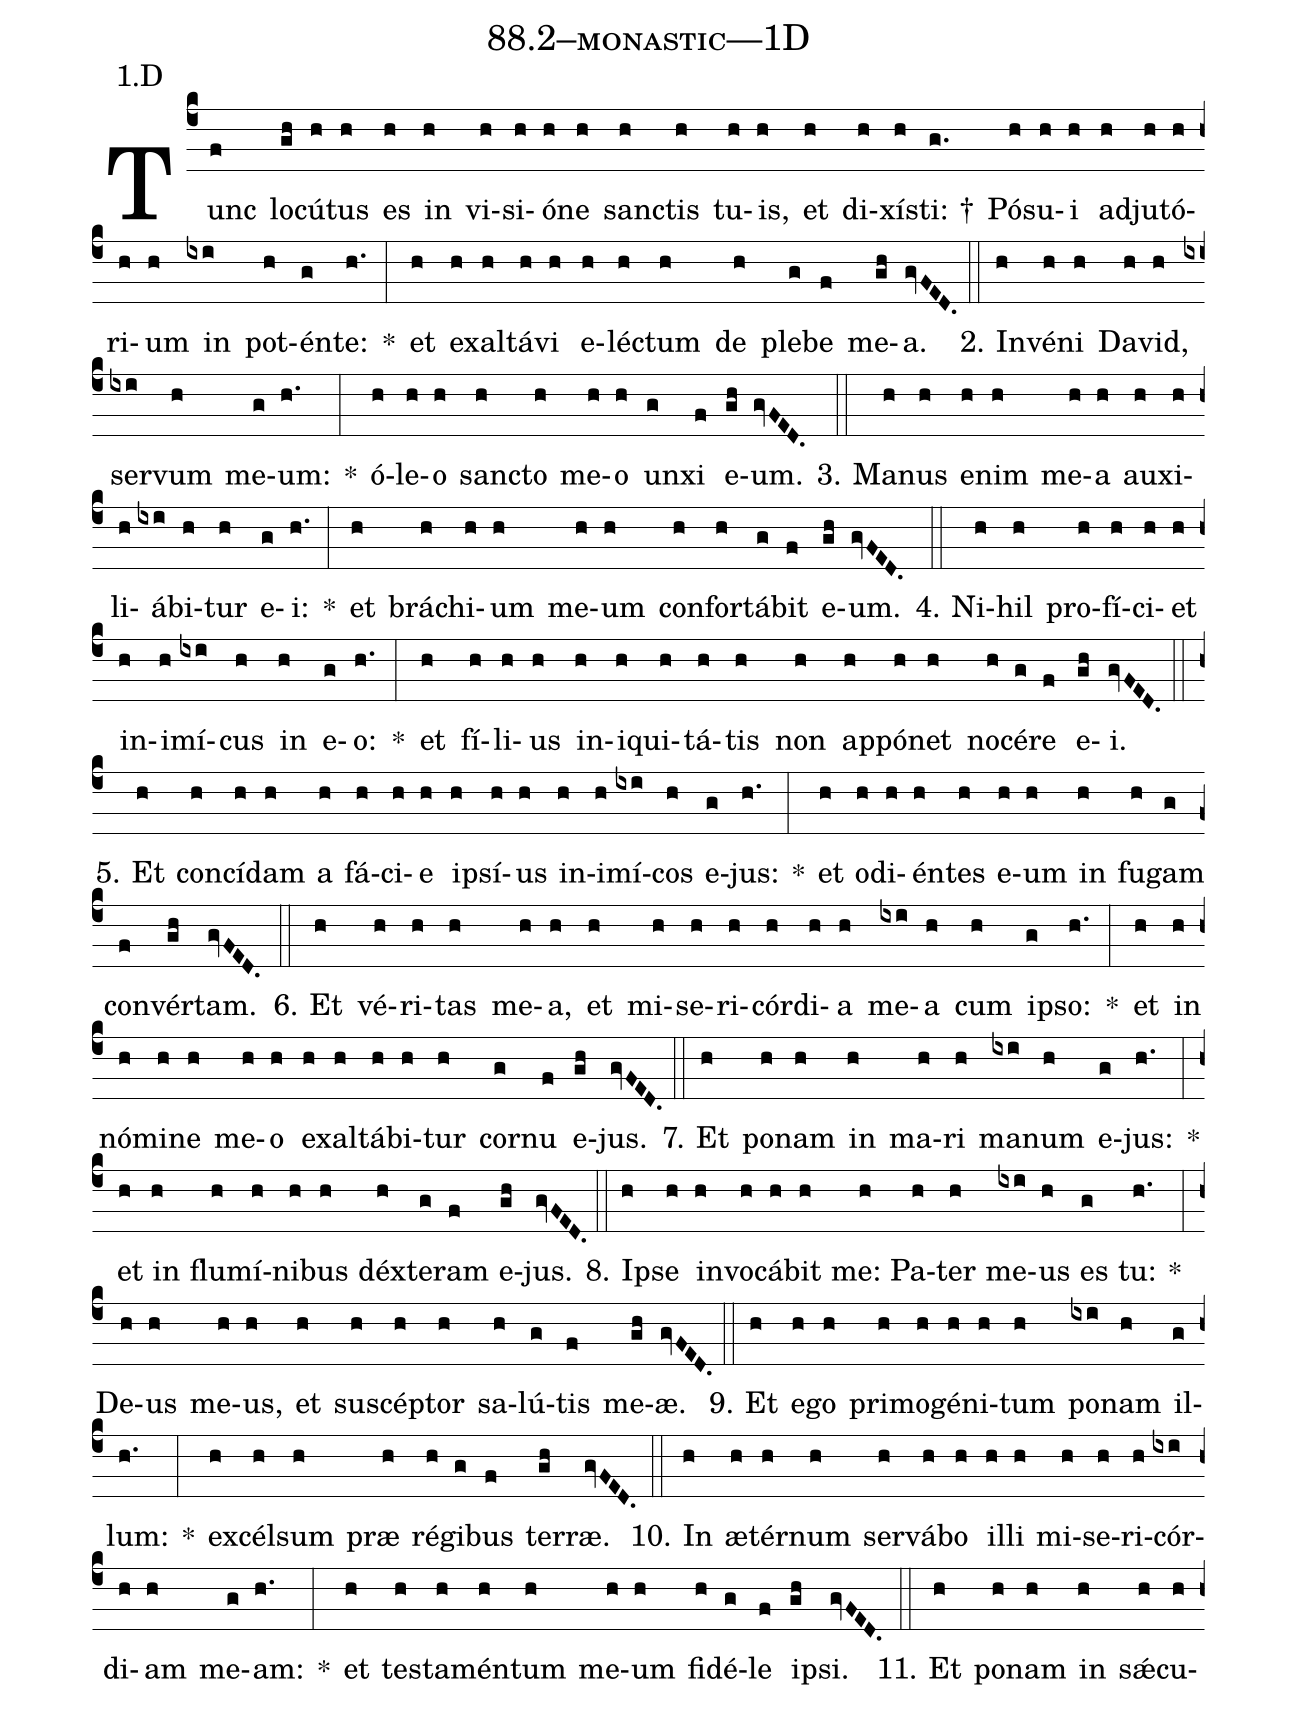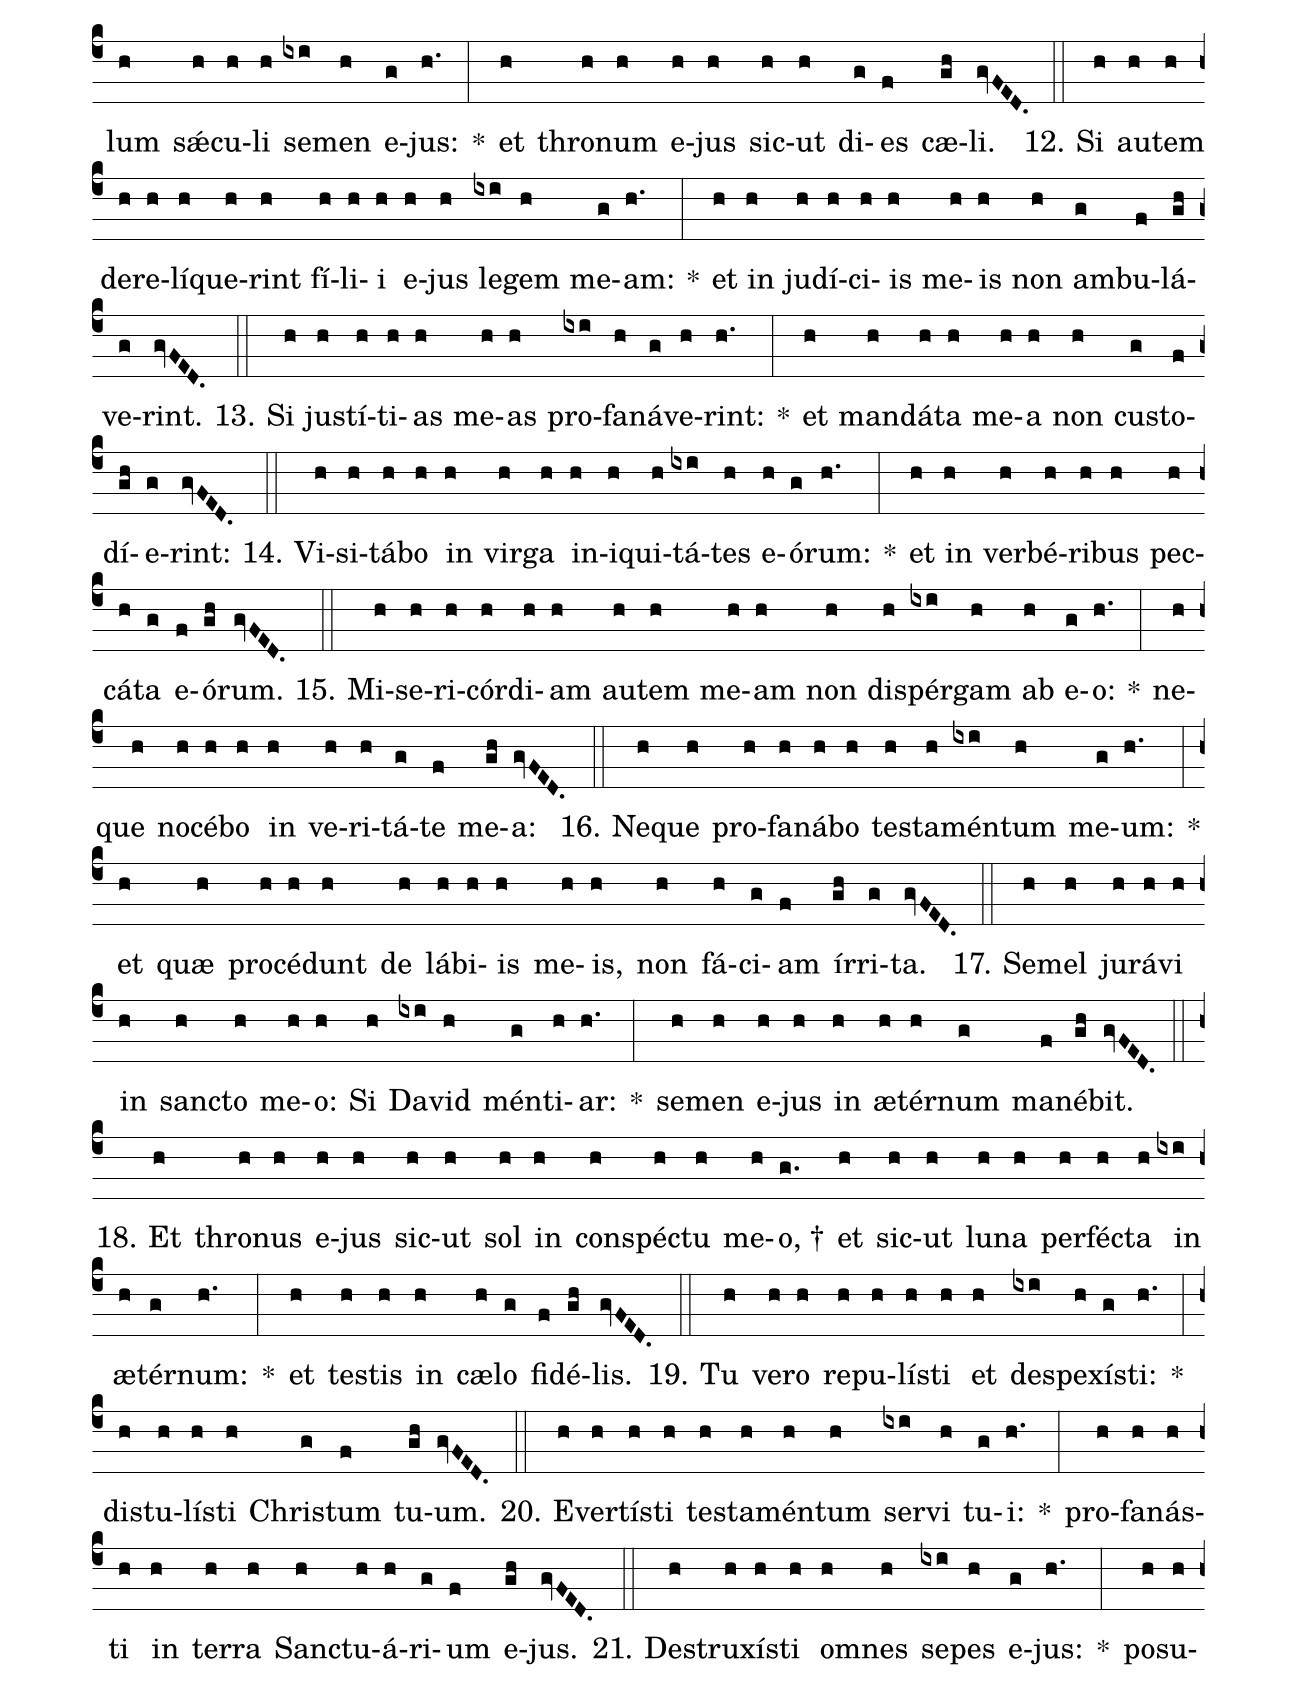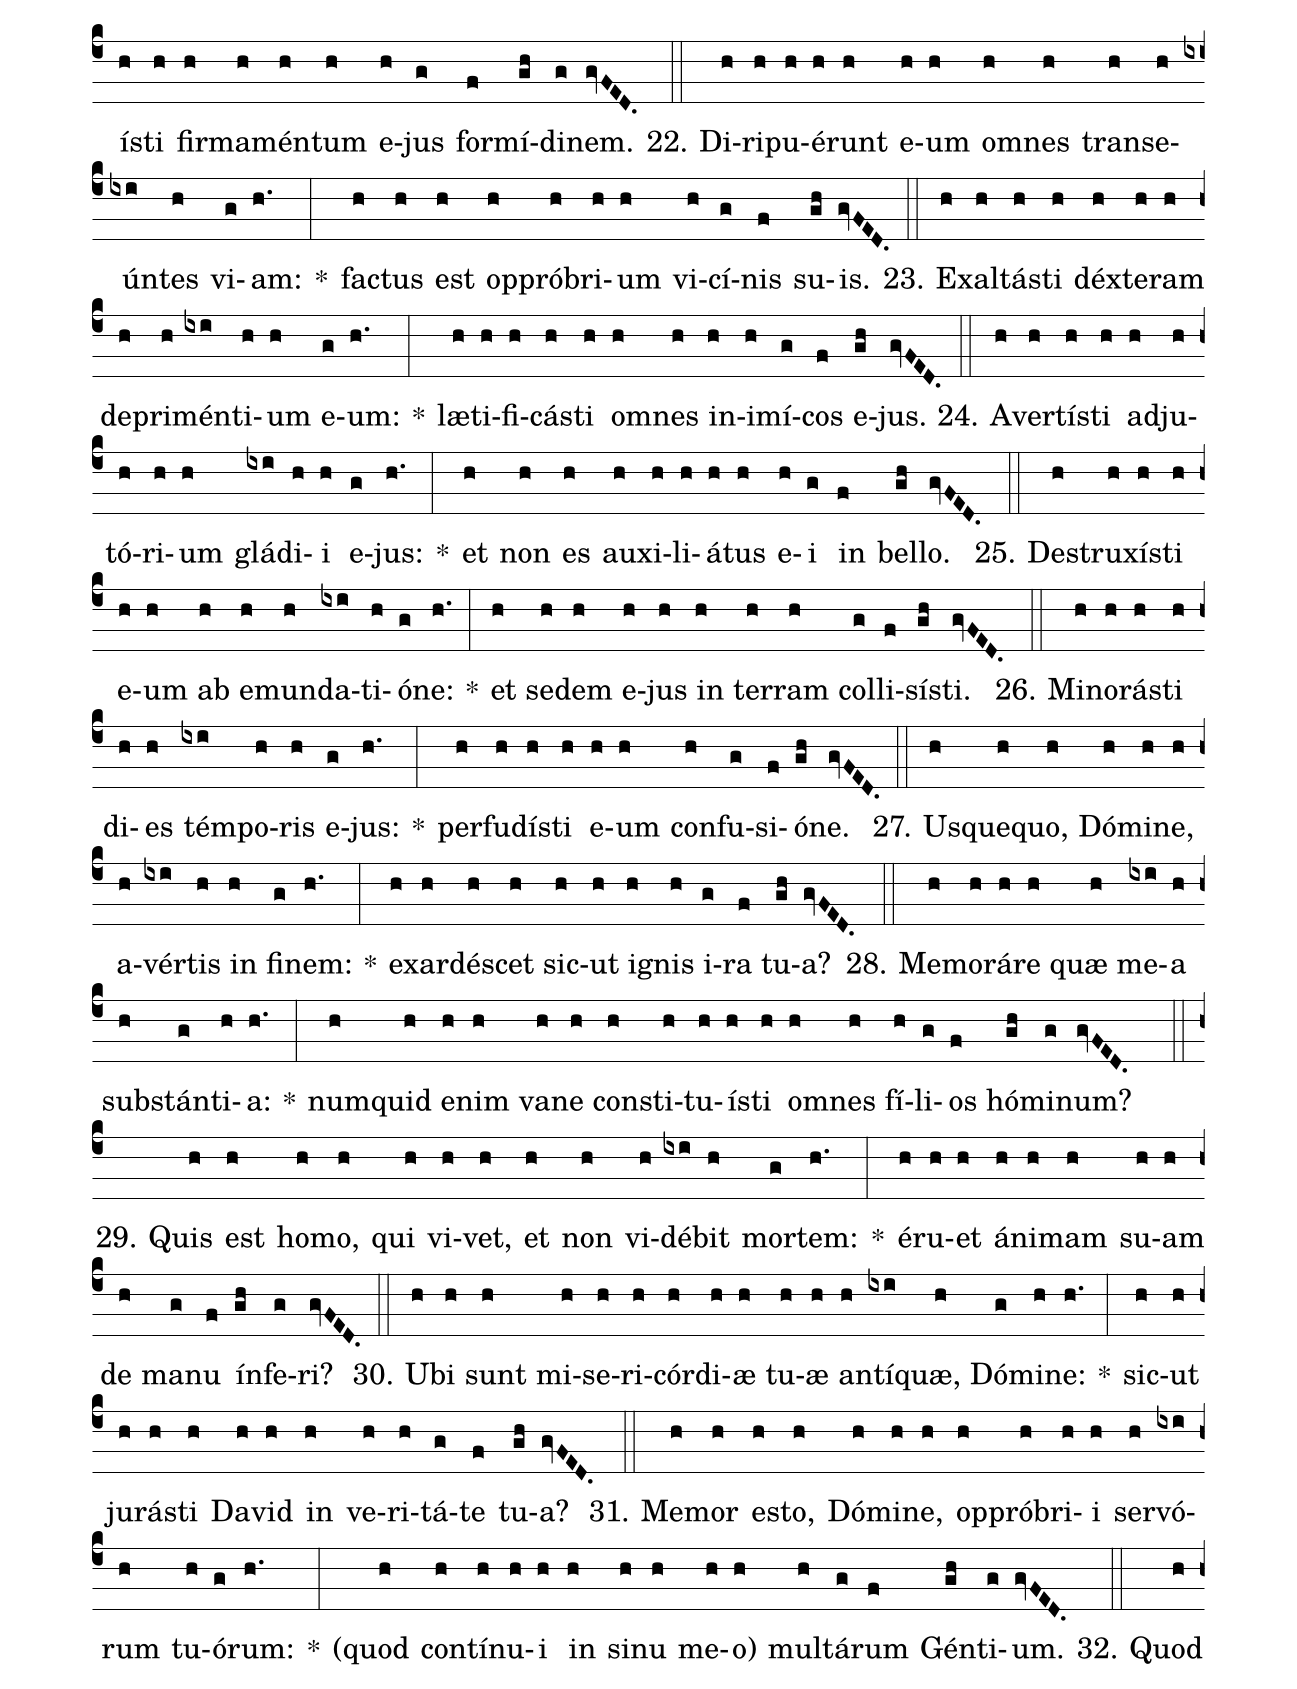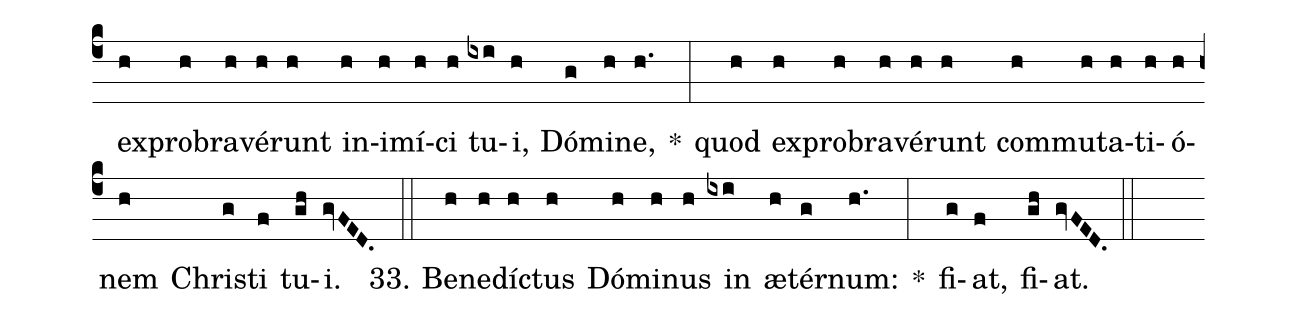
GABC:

name: 88.2--monastic---1D;
annotation: 1.D;
%%
(c4)Tunc(f) lo(gh)cú(h)tus(h) es(h) in(h) vi(h)si(h)ó(h)ne(h) sanc(h)tis(h) tu(h)is,(h) et(h) di(h)xís(h)ti: †(g.) Pó(h)su(h)i(h) ad(h)ju(h)tó(h)ri(h)um(h) in(ixi) pot(h)én(g)te:(h.) *(:) et(h) ex(h)al(h)tá(h)vi(h) e(h)léc(h)tum(h) de(h) ple(g)be(f) me(gh)a.(gvFED.) (::)
2. In(h)vé(h)ni(h) Da(h)vid,(h) ser(ixi)vum(h) me(g)um:(h.) *(:) ó(h)le(h)o(h) sanc(h)to(h) me(h)o(h) un(g)xi(f) e(gh)um.(gvFED.) (::)
3. Ma(h)nus(h) e(h)nim(h) me(h)a(h) au(h)xi(h)li(h)á(ixi)bi(h)tur(h) e(g)i:(h.) *(:) et(h) brá(h)chi(h)um(h) me(h)um(h) con(h)for(h)tá(g)bit(f) e(gh)um.(gvFED.) (::)
4. Ni(h)hil(h) pro(h)fí(h)ci(h)et(h) in(h)i(h)mí(ixi)cus(h) in(h) e(g)o:(h.) *(:) et(h) fí(h)li(h)us(h) in(h)i(h)qui(h)tá(h)tis(h) non(h) ap(h)pó(h)net(h) no(h)cé(g)re(f) e(gh)i.(gvFED.) (::)
5. Et(h) con(h)cí(h)dam(h) a(h) fá(h)ci(h)e(h) ip(h)sí(h)us(h) in(h)i(h)mí(ixi)cos(h) e(g)jus:(h.) *(:) et(h) o(h)di(h)én(h)tes(h) e(h)um(h) in(h) fu(h)gam(g) con(f)vér(gh)tam.(gvFED.) (::)
6. Et(h) vé(h)ri(h)tas(h) me(h)a,(h) et(h) mi(h)se(h)ri(h)cór(h)di(h)a(h) me(ixi)a(h) cum(h) ip(g)so:(h.) *(:) et(h) in(h) nó(h)mi(h)ne(h) me(h)o(h) ex(h)al(h)tá(h)bi(h)tur(h) cor(g)nu(f) e(gh)jus.(gvFED.) (::)
7. Et(h) po(h)nam(h) in(h) ma(h)ri(h) ma(ixi)num(h) e(g)jus:(h.) *(:) et(h) in(h) flu(h)mí(h)ni(h)bus(h) déx(h)te(g)ram(f) e(gh)jus.(gvFED.) (::)
8. Ip(h)se(h) in(h)vo(h)cá(h)bit(h) me:(h) Pa(h)ter(h) me(ixi)us(h) es(g) tu:(h.) *(:) De(h)us(h) me(h)us,(h) et(h) su(h)scép(h)tor(h) sa(h)lú(g)tis(f) me(gh)æ.(gvFED.) (::)
9. Et(h) e(h)go(h) pri(h)mo(h)gé(h)ni(h)tum(h) po(ixi)nam(h) il(g)lum:(h.) *(:) ex(h)cél(h)sum(h) præ(h) ré(h)gi(g)bus(f) ter(gh)ræ.(gvFED.) (::)
10. In(h) æ(h)tér(h)num(h) ser(h)vá(h)bo(h) il(h)li(h) mi(h)se(h)ri(h)cór(ixi)di(h)am(h) me(g)am:(h.) *(:) et(h) tes(h)ta(h)mén(h)tum(h) me(h)um(h) fi(h)dé(g)le(f) ip(gh)si.(gvFED.) (::)
11. Et(h) po(h)nam(h) in(h) sǽ(h)cu(h)lum(h) sǽ(h)cu(h)li(h) se(ixi)men(h) e(g)jus:(h.) *(:) et(h) thro(h)num(h) e(h)jus(h) sic(h)ut(h) di(g)es(f) cæ(gh)li.(gvFED.) (::)
12. Si(h) au(h)tem(h) de(h)re(h)lí(h)que(h)rint(h) fí(h)li(h)i(h) e(h)jus(h) le(ixi)gem(h) me(g)am:(h.) *(:) et(h) in(h) ju(h)dí(h)ci(h)is(h) me(h)is(h) non(h) am(g)bu(f)lá(gh)ve(g)rint.(gvFED.) (::)
13. Si(h) jus(h)tí(h)ti(h)as(h) me(h)as(h) pro(ixi)fa(h)ná(g)ve(h)rint:(h.) *(:) et(h) man(h)dá(h)ta(h) me(h)a(h) non(h) cus(g)to(f)dí(gh)e(g)rint:(gvFED.) (::)
14. Vi(h)si(h)tá(h)bo(h) in(h) vir(h)ga(h) in(h)i(h)qui(h)tá(ixi)tes(h) e(h)ó(g)rum:(h.) *(:) et(h) in(h) ver(h)bé(h)ri(h)bus(h) pec(h)cá(h)ta(g) e(f)ó(gh)rum.(gvFED.) (::)
15. Mi(h)se(h)ri(h)cór(h)di(h)am(h) au(h)tem(h) me(h)am(h) non(h) di(h)spér(ixi)gam(h) ab(h) e(g)o:(h.) *(:) ne(h)que(h) no(h)cé(h)bo(h) in(h) ve(h)ri(h)tá(g)te(f) me(gh)a:(gvFED.) (::)
16. Ne(h)que(h) pro(h)fa(h)ná(h)bo(h) tes(h)ta(h)mén(ixi)tum(h) me(g)um:(h.) *(:) et(h) quæ(h) pro(h)cé(h)dunt(h) de(h) lá(h)bi(h)is(h) me(h)is,(h) non(h) fá(h)ci(g)am(f) ír(gh)ri(g)ta.(gvFED.) (::)
17. Se(h)mel(h) ju(h)rá(h)vi(h) in(h) sanc(h)to(h) me(h)o:(h) Si(h) Da(ixi)vid(h) mén(g)ti(h)ar:(h.) *(:) se(h)men(h) e(h)jus(h) in(h) æ(h)tér(h)num(g) ma(f)né(gh)bit.(gvFED.) (::)
18. Et(h) thro(h)nus(h) e(h)jus(h) sic(h)ut(h) sol(h) in(h) con(h)spéc(h)tu(h) me(h)o, †(g.) et(h) sic(h)ut(h) lu(h)na(h) per(h)féc(h)ta(h) in(ixi) æ(h)tér(g)num:(h.) *(:) et(h) tes(h)tis(h) in(h) cæ(h)lo(g) fi(f)dé(gh)lis.(gvFED.) (::)
19. Tu(h) ve(h)ro(h) re(h)pu(h)lís(h)ti(h) et(h) de(ixi)spe(h)xís(g)ti:(h.) *(:) dis(h)tu(h)lís(h)ti(h) Chris(g)tum(f) tu(gh)um.(gvFED.) (::)
20. E(h)ver(h)tís(h)ti(h) tes(h)ta(h)mén(h)tum(h) ser(ixi)vi(h) tu(g)i:(h.) *(:) pro(h)fa(h)nás(h)ti(h) in(h) ter(h)ra(h) Sanc(h)tu(h)á(h)ri(g)um(f) e(gh)jus.(gvFED.) (::)
21. De(h)stru(h)xís(h)ti(h) om(h)nes(h) se(ixi)pes(h) e(g)jus:(h.) *(:) po(h)su(h)ís(h)ti(h) fir(h)ma(h)mén(h)tum(h) e(h)jus(g) for(f)mí(gh)di(g)nem.(gvFED.) (::)
22. Di(h)ri(h)pu(h)é(h)runt(h) e(h)um(h) om(h)nes(h) trans(h)e(h)ún(ixi)tes(h) vi(g)am:(h.) *(:) fac(h)tus(h) est(h) op(h)pró(h)bri(h)um(h) vi(h)cí(g)nis(f) su(gh)is.(gvFED.) (::)
23. Ex(h)al(h)tás(h)ti(h) déx(h)te(h)ram(h) de(h)pri(h)mén(ixi)ti(h)um(h) e(g)um:(h.) *(:) læ(h)ti(h)fi(h)cás(h)ti(h) om(h)nes(h) in(h)i(h)mí(g)cos(f) e(gh)jus.(gvFED.) (::)
24. A(h)ver(h)tís(h)ti(h) ad(h)ju(h)tó(h)ri(h)um(h) glá(ixi)di(h)i(h) e(g)jus:(h.) *(:) et(h) non(h) es(h) au(h)xi(h)li(h)á(h)tus(h) e(h)i(g) in(f) bel(gh)lo.(gvFED.) (::)
25. De(h)stru(h)xís(h)ti(h) e(h)um(h) ab(h) e(h)mun(h)da(ixi)ti(h)ó(g)ne:(h.) *(:) et(h) se(h)dem(h) e(h)jus(h) in(h) ter(h)ram(h) col(g)li(f)sís(gh)ti.(gvFED.) (::)
26. Mi(h)no(h)rás(h)ti(h) di(h)es(h) tém(ixi)po(h)ris(h) e(g)jus:(h.) *(:) per(h)fu(h)dís(h)ti(h) e(h)um(h) con(h)fu(g)si(f)ó(gh)ne.(gvFED.) (::)
27. Us(h)que(h)quo,(h) Dó(h)mi(h)ne,(h) a(h)vér(ixi)tis(h) in(h) fi(g)nem:(h.) *(:) ex(h)ar(h)dé(h)scet(h) sic(h)ut(h) i(h)gnis(h) i(g)ra(f) tu(gh)a?(gvFED.) (::)
28. Me(h)mo(h)rá(h)re(h) quæ(h) me(ixi)a(h) sub(h)stán(g)ti(h)a:(h.) *(:) num(h)quid(h) e(h)nim(h) va(h)ne(h) con(h)sti(h)tu(h)ís(h)ti(h) om(h)nes(h) fí(h)li(g)os(f) hó(gh)mi(g)num?(gvFED.) (::)
29. Quis(h) est(h) ho(h)mo,(h) qui(h) vi(h)vet,(h) et(h) non(h) vi(h)dé(ixi)bit(h) mor(g)tem:(h.) *(:) é(h)ru(h)et(h) á(h)ni(h)mam(h) su(h)am(h) de(h) ma(g)nu(f) ín(gh)fe(g)ri?(gvFED.) (::)
30. U(h)bi(h) sunt(h) mi(h)se(h)ri(h)cór(h)di(h)æ(h) tu(h)æ(h) an(h)tí(ixi)quæ,(h) Dó(g)mi(h)ne:(h.) *(:) sic(h)ut(h) ju(h)rás(h)ti(h) Da(h)vid(h) in(h) ve(h)ri(h)tá(g)te(f) tu(gh)a?(gvFED.) (::)
31. Me(h)mor(h) es(h)to,(h) Dó(h)mi(h)ne,(h) op(h)pró(h)bri(h)i(h) ser(h)vó(ixi)rum(h) tu(h)ó(g)rum:(h.) *(:) <v>(</v>quod(h) con(h)tí(h)nu(h)i(h) in(h) si(h)nu(h) me(h)o)(h) mul(h)tá(g)rum(f) Gén(gh)ti(g)um.(gvFED.) (::)
32. Quod(h) ex(h)pro(h)bra(h)vé(h)runt(h) in(h)i(h)mí(h)ci(h) tu(ixi)i,(h) Dó(g)mi(h)ne,(h.) *(:) quod(h) ex(h)pro(h)bra(h)vé(h)runt(h) com(h)mu(h)ta(h)ti(h)ó(h)nem(h) Chris(g)ti(f) tu(gh)i.(gvFED.) (::)
33. Be(h)ne(h)díc(h)tus(h) Dó(h)mi(h)nus(h) in(ixi) æ(h)tér(g)num:(h.) *(:) fi(g)at,(f) fi(gh)at.(gvFED.) (::)
